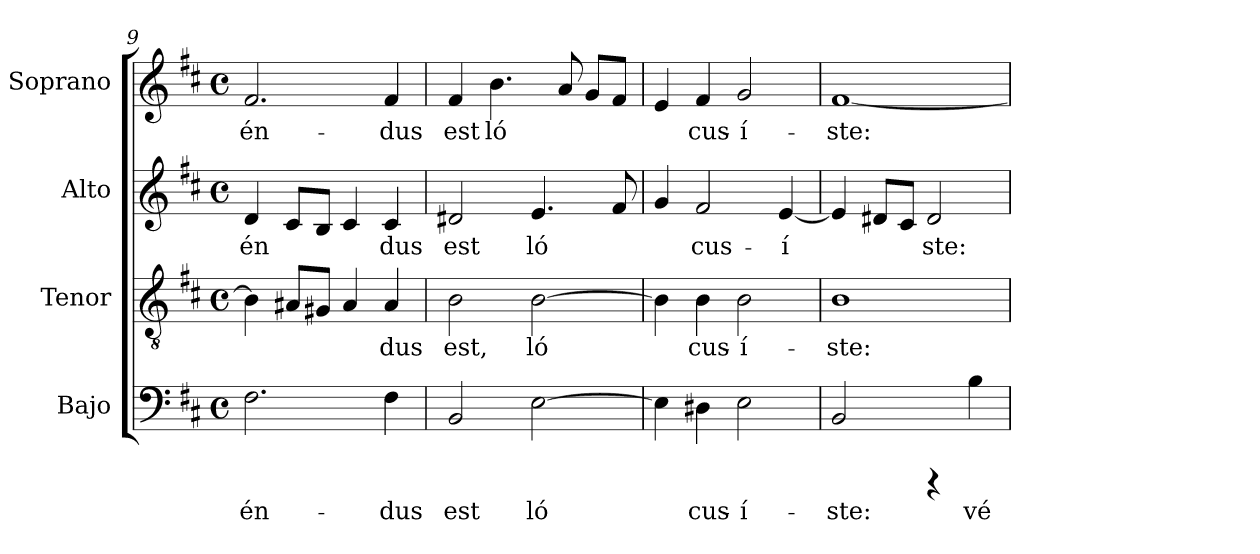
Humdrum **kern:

**kern	**text	**kern	**text	**kern	**text	**kern	**text
*part4	*part4	*part3	*part3	*part2	*part2	*part1	*part1
*staff4	*staff4	*staff3	*staff3	*staff2	*staff2	*staff1	*staff1
*I"Bajo	*	*I"Tenor	*	*I"Alto	*	*I"Soprano	*
*I'B.	*	*I'T.	*	*I'A.	*	*I'S.	*
*clefF4	*	*clefGv2	*	*clefG2	*	*clefG2	*
*k[f#c#]	*	*k[f#c#]	*	*k[f#c#]	*	*k[f#c#]	*
*D:	*	*D:	*	*D:	*	*D:	*
*M4/4	*	*M4/4	*	*M4/4	*	*M4/4	*
*met(c)	*	*met(c)	*	*met(c)	*	*met(c)	*
=9	=9	=9	=9	=9	=9	=9	=9
!	!LO:LY:b:cj	!	!LO:LY:b:cj	!	!LO:LY:b:cj	!	!LO:LY:b:cj
2.F#\	-én-	4B\]	--	4d/	-én-	2.f#/	-én-
!	!	!	!LO:LY:b:cj	!	!LO:LY:b:cj	!	!
.	.	8A#X/L	--	8c#/L	--	.	.
!	!	!	!LO:LY:b:cj	!	!LO:LY:b:cj	!	!
.	.	8G#X/J	--	8B/J	--	.	.
!	!	!	!LO:LY:b:cj	!	!LO:LY:b:cj	!	!
.	.	4A#/	--	4c#/	--	.	.
!	!LO:LY:b:cj	!	!LO:LY:b:cj	!	!LO:LY:b:cj	!	!LO:LY:b:cj
4F#\	-dus	4A#/	-dus	4c#/	-dus	4f#/	-dus
=10	=10	=10	=10	=10	=10	=10	=10
!	!LO:LY:b:cj	!	!LO:LY:b:cj	!	!LO:LY:b:cj	!	!LO:LY:b:cj
2BB/	est	2B\	est,	2d#X/	est	4f#/	est
!	!	!	!	!	!	!	!LO:LY:b:cj
.	.	.	.	.	.	4.b\	ló-
!	!LO:LY:b:cj	!	!LO:LY:b:cj	!	!LO:LY:b:cj	!	!
[>2E\	ló-	[>2B\	ló-	4.e/	ló-	.	.
!	!	!	!	!	!	!	!LO:LY:b:cj
.	.	.	.	.	.	8a/	--
!	!	!	!	!	!	!	!LO:LY:b:cj
.	.	.	.	.	.	8g/L	--
!	!	!	!	!	!LO:LY:b:cj	!	!LO:LY:b:cj
.	.	.	.	8f#/	--	8f#/J	--
=11	=11	=11	=11	=11	=11	=11	=11
!	!LO:LY:b:cj	!	!LO:LY:b:cj	!	!LO:LY:b:cj	!	!LO:LY:b:cj
4E\]	--	4B\]	--	4g/	--	4e/	--
!	!LO:LY:b:cj	!	!LO:LY:b:cj	!	!LO:LY:b:cj	!	!LO:LY:b:cj
4D#X\	-cus-	4B\	-cus-	2f#/	-cus-	4f#/	-cus-
!	!LO:LY:b:cj	!	!LO:LY:b:cj	!	!	!	!LO:LY:b:cj
2E\	-í-	2B\	-í-	.	.	2g/	-í-
!	!	!	!	!	!LO:LY:b:cj	!	!
.	.	.	.	[>4e/	-í-	.	.
!!LO:PB:g=z
=12	=12	=12	=12	=12	=12	=12	=12
!	!LO:LY:b:cj	!	!LO:LY:b:cj	!	!LO:LY:b:cj	!	!LO:LY:b:cj
2BB/	-ste:	1B	-ste:	4e/]	--	[<1f#	-ste:
!	!	!	!	!	!LO:LY:b:cj	!	!
.	.	.	.	8d#X/L	--	.	.
!	!	!	!	!	!LO:LY:b:cj	!	!
.	.	.	.	8c#/J	--	.	.
!	!	!	!	!	!LO:LY:b:cj	!	!
4rCCC	.	.	.	2d#/	-ste:	.	.
!	!LO:LY:b:cj	!	!	!	!	!	!
4B\	vé-	.	.	.	.	.	.
=	=	=	=	=	=	=	=
*-	*-	*-	*-	*-	*-	*-	*-
